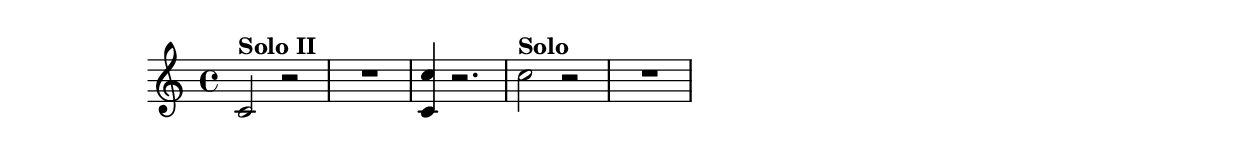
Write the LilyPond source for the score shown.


\header { texidoc = " Multimeasure rests are printed after solos, both
    for solo1 and for solo2."  }
\version "2.14.0"

\layout { ragged-right = ##t }
\new Staff 
\partcombine
\relative c''{ R1*2 | c4 r2.  | c2 r  | R1 }
\relative c' {  c2 r | R1 | c4 r2. | R1*2  }
